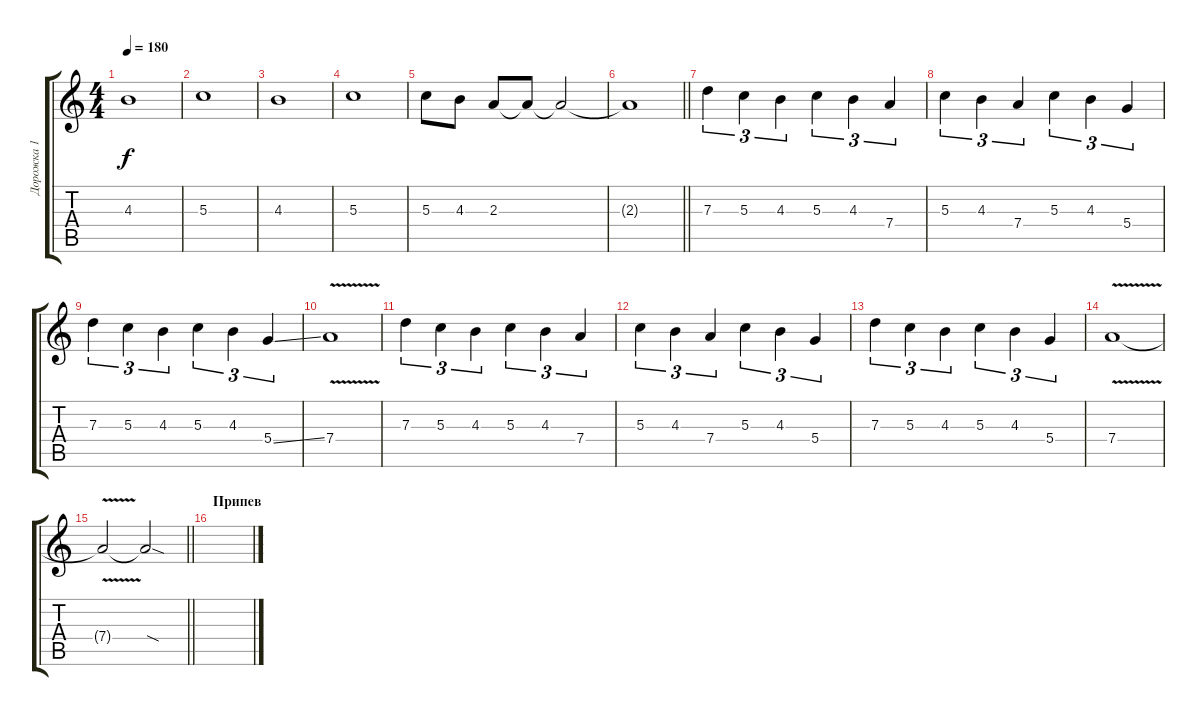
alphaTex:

\track ("Дорожка 1" "Дорожка 1") {instrument distortionguitar}
\staff {score tabs}
\tuning (E4 B3 G3 D3 A2 E2) {hide}
\ts (4 4)
\tempo 180
\clef g2
\ks c
4.3.1{dy f} |
5.3.1 |
4.3.1 |
5.3.1 |
5.3.8 4.3.8 2.3.8 2.3{t}.8 2.3{t}.2 |
\barLineRight lightlight
2.3{t}.1 |
7.3.4{tu (3 2)} 5.3.4{tu (3 2)} 4.3.4{tu (3 2)} 5.3.4{tu (3 2)} 4.3.4{tu (3 2)} 7.4.4{tu (3 2)} |
5.3.4{tu (3 2)} 4.3.4{tu (3 2)} 7.4.4{tu (3 2)} 5.3.4{tu (3 2)} 4.3.4{tu (3 2)} 5.4.4{tu (3 2)} |
7.3.4{tu (3 2)} 5.3.4{tu (3 2)} 4.3.4{tu (3 2)} 5.3.4{tu (3 2)} 4.3.4{tu (3 2)} 5.4{ss}.4{tu (3 2)} |
7.4{v}.1 |
7.3.4{tu (3 2)} 5.3.4{tu (3 2)} 4.3.4{tu (3 2)} 5.3.4{tu (3 2)} 4.3.4{tu (3 2)} 7.4.4{tu (3 2)} |
5.3.4{tu (3 2)} 4.3.4{tu (3 2)} 7.4.4{tu (3 2)} 5.3.4{tu (3 2)} 4.3.4{tu (3 2)} 5.4.4{tu (3 2)} |
7.3.4{tu (3 2)} 5.3.4{tu (3 2)} 4.3.4{tu (3 2)} 5.3.4{tu (3 2)} 4.3.4{tu (3 2)} 5.4.4{tu (3 2)} |
7.4{v}.1 |
\barLineRight lightlight
7.4{t}.2 7.4{sod t}.2 |
\section ("" "Припев")
